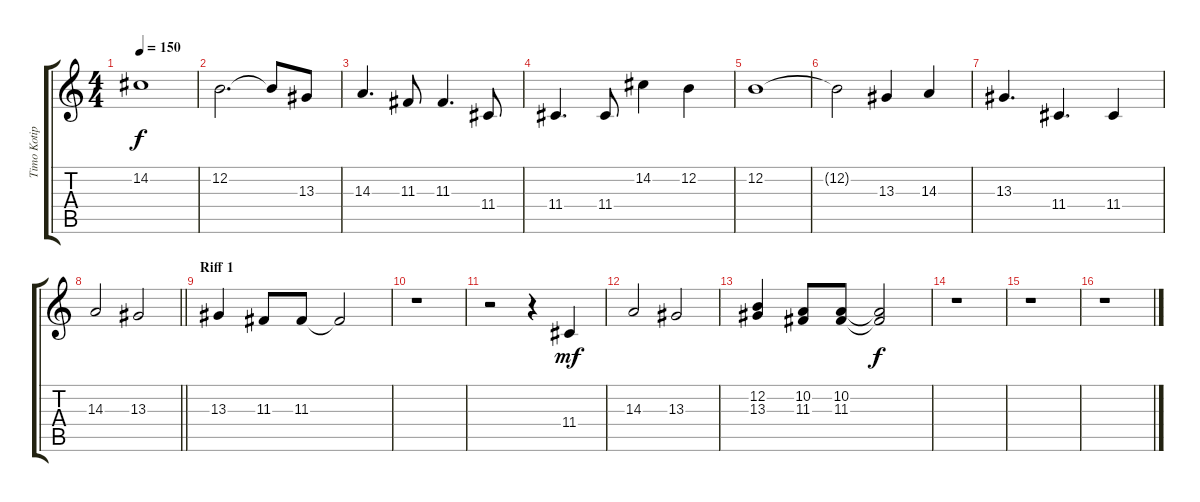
\track ("Timo Kotipelto" "Timo Kotip") {instrument choiraahs}
\staff {score tabs}
\tuning (E4 B3 G3 D3 A2 E2) {hide}
\ts (4 4)
\tempo 150
\clef g2
\ks c
14.2.1{dy f} |
12.2.2{d} 12.2{t}.8 13.3.8 |
14.3.4{d} 11.3.8 11.3.4{d} 11.4.8 |
11.4.4{d} 11.4.8 14.2.4 12.2.4 |
12.2.1 |
12.2{t}.2 13.3.4 14.3.4 |
13.3.4{d} 11.4.4{d} 11.4.4 |
\barLineRight lightlight
14.3.2 13.3.2 |
\section ("" "Riff 1")
13.3.4 11.3.8 11.3.8 11.3{t}.2 |
r.1 |
r.2 r.4 11.4.4{dy mf} |
14.3.2 13.3.2 |
(12.2 13.3).4 (10.2 11.3).8 (10.2 11.3).8 (10.2{t} 11.3{t}).2{dy f} |
r.1 |
r.1 |
r.1
